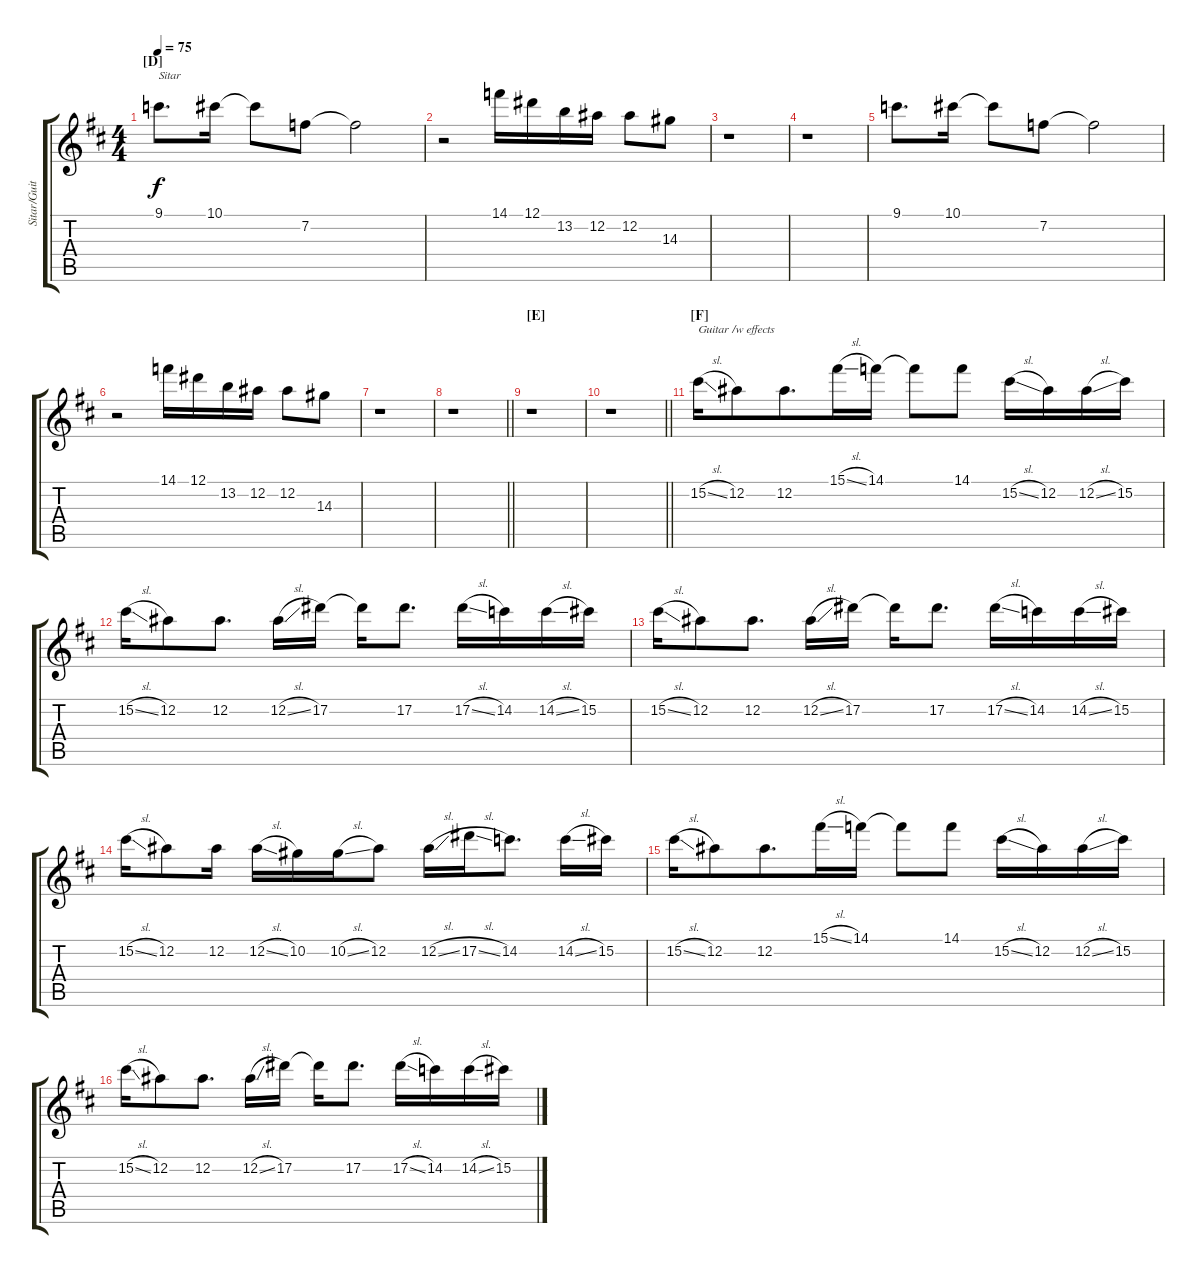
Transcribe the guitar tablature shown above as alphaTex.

\track ("Sitar/Guitar" "Sitar/Guit") {instrument overdrivenguitar}
\staff {score tabs}
\tuning (Eb4 Bb3 Gb3 Db3 Ab2 Db2) {hide}
\ts (4 4)
\section ("" "[D]")
\tempo 75
\clef g2
\ks bminor
9.1.8{d txt "Sitar" dy f volume 4 instrument sitar} 10.1.16 10.1{t}.8 7.2.8 7.2{t}.2 |
r.2 14.1.16 12.1.16 13.2.16 12.2.16 12.2.8 14.3.8 |
r.1 |
r.1 |
9.1.8{d} 10.1.16 10.1{t}.8 7.2.8 7.2{t}.2 |
r.2 14.1.16 12.1.16 13.2.16 12.2.16 12.2.8 14.3.8 |
r.1 |
\barLineRight lightlight
r.1 |
\section ("" "[E]")
r.1 |
\barLineRight lightlight
r.1 |
\section ("" "[F]")
15.2{sl}.16{txt "Guitar /w effects" volume 7 instrument overdrivenguitar} 12.2.8 12.2.8{d beam merge} 15.1{sl}.16 14.1.16 14.1{t}.8 14.1.8 15.2{sl}.16 12.2.16 12.2{sl}.16 15.2.16 |
15.2{sl}.16 12.2.8 12.2.8{d} 12.2{sl}.16 17.2.16 17.2{t}.16 17.2.8{d} 17.2{sl}.16 14.2.16 14.2{sl}.16 15.2.16 |
15.2{sl}.16 12.2.8 12.2.8{d} 12.2{sl}.16 17.2.16 17.2{t}.16 17.2.8{d} 17.2{sl}.16 14.2.16 14.2{sl}.16 15.2.16 |
15.2{sl}.16 12.2.8 12.2.16 12.2{sl}.16 10.2.16 10.2{sl}.16 12.2.8 12.2{sl}.16 17.2{sl}.16 14.2.8{d} 14.2{sl}.16 15.2.16 |
15.2{sl}.16 12.2.8 12.2.8{d beam merge} 15.1{sl}.16 14.1.16 14.1{t}.8 14.1.8 15.2{sl}.16 12.2.16 12.2{sl}.16 15.2.16 |
15.2{sl}.16 12.2.8 12.2.8{d} 12.2{sl}.16 17.2.16 17.2{t}.16 17.2.8{d} 17.2{sl}.16 14.2.16 14.2{sl}.16 15.2.16
